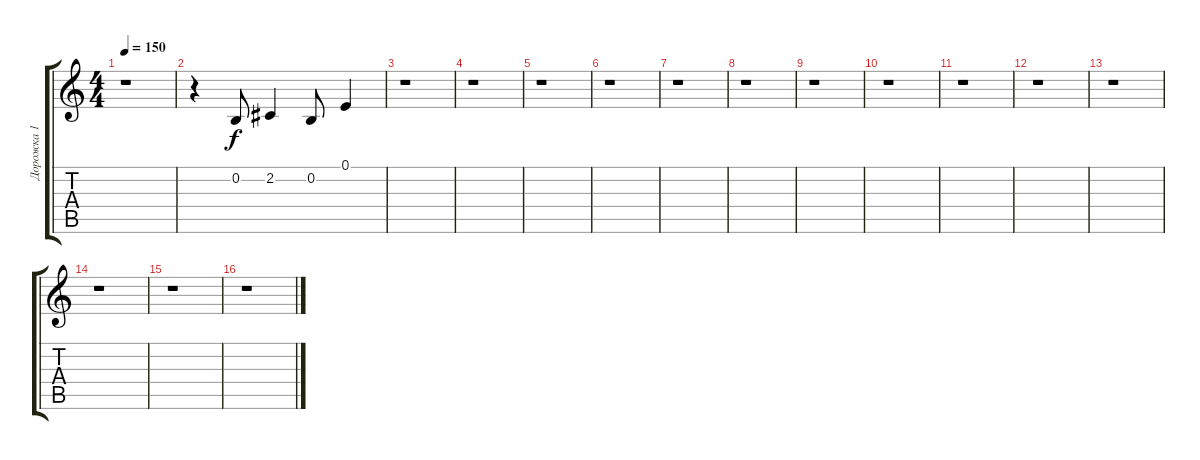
\track ("Дорожка 1" "Дорожка 1") {instrument pad1newage}
\staff {score tabs}
\tuning (E4 B3 G3 D3 A2 E2) {hide}
\ts (4 4)
\tempo 150
\clef g2
\ks c
r.1{dy f} |
r.4 0.2.8 2.2.4 0.2.8 0.1.4 |
r.1 |
r.1 |
r.1 |
r.1 |
r.1 |
r.1 |
r.1 |
r.1 |
r.1 |
r.1 |
r.1 |
r.1 |
r.1 |
r.1
